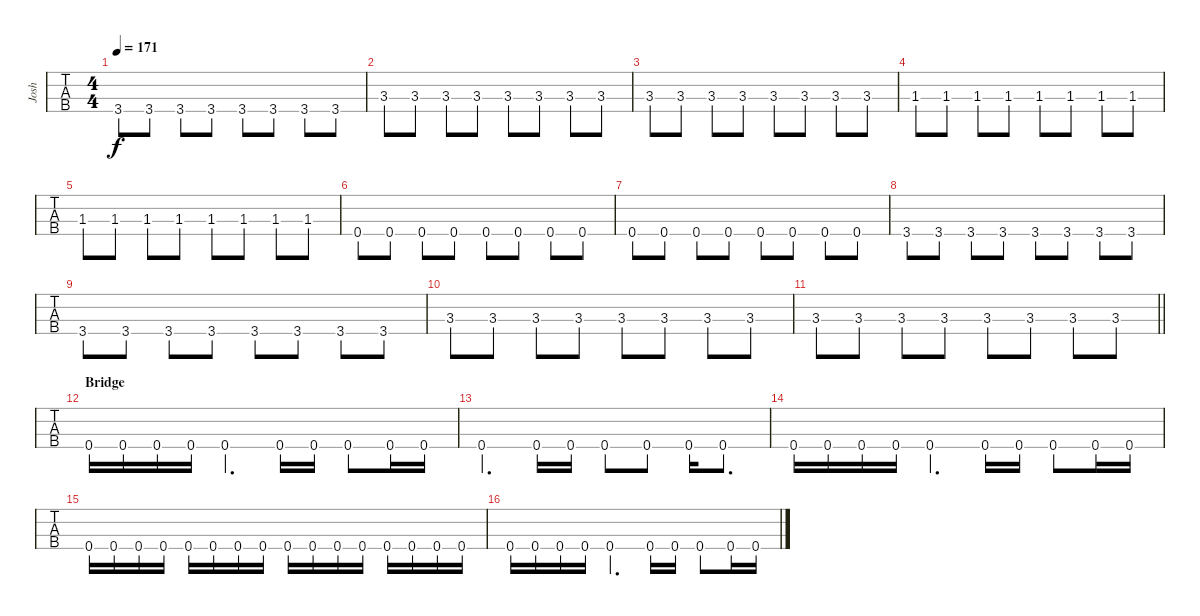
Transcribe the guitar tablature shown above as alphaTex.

\track ("Josh" "Josh") {instrument electricbasspick}
\staff {tabs}
\tuning (Eb2 Bb1 F1 Bb0) {hide}
\ts (4 4)
\tempo 171
\clef f4
\ks c
3.4.8{dy f} 3.4.8 3.4.8 3.4.8 3.4.8 3.4.8 3.4.8 3.4.8 |
3.3.8 3.3.8 3.3.8 3.3.8 3.3.8 3.3.8 3.3.8 3.3.8 |
3.3.8 3.3.8 3.3.8 3.3.8 3.3.8 3.3.8 3.3.8 3.3.8 |
1.3.8 1.3.8 1.3.8 1.3.8 1.3.8 1.3.8 1.3.8 1.3.8 |
1.3.8 1.3.8 1.3.8 1.3.8 1.3.8 1.3.8 1.3.8 1.3.8 |
0.4.8 0.4.8 0.4.8 0.4.8 0.4.8 0.4.8 0.4.8 0.4.8 |
0.4.8 0.4.8 0.4.8 0.4.8 0.4.8 0.4.8 0.4.8 0.4.8 |
3.4.8 3.4.8 3.4.8 3.4.8 3.4.8 3.4.8 3.4.8 3.4.8 |
3.4.8 3.4.8 3.4.8 3.4.8 3.4.8 3.4.8 3.4.8 3.4.8 |
3.3.8 3.3.8 3.3.8 3.3.8 3.3.8 3.3.8 3.3.8 3.3.8 |
\barLineRight lightlight
3.3.8 3.3.8 3.3.8 3.3.8 3.3.8 3.3.8 3.3.8 3.3.8 |
\section ("" "Bridge")
0.4.16 0.4.16 0.4.16 0.4.16 0.4.4{d} 0.4.16 0.4.16 0.4.8 0.4.16 0.4.16 |
0.4.4{d} 0.4.16 0.4.16 0.4.8 0.4.8 0.4.16 0.4.8{d} |
0.4.16 0.4.16 0.4.16 0.4.16 0.4.4{d} 0.4.16 0.4.16 0.4.8 0.4.16 0.4.16 |
0.4.16 0.4.16 0.4.16 0.4.16 0.4.16 0.4.16 0.4.16 0.4.16 0.4.16 0.4.16 0.4.16 0.4.16 0.4.16 0.4.16 0.4.16 0.4.16 |
0.4.16 0.4.16 0.4.16 0.4.16 0.4.4{d} 0.4.16 0.4.16 0.4.8 0.4.16 0.4.16
